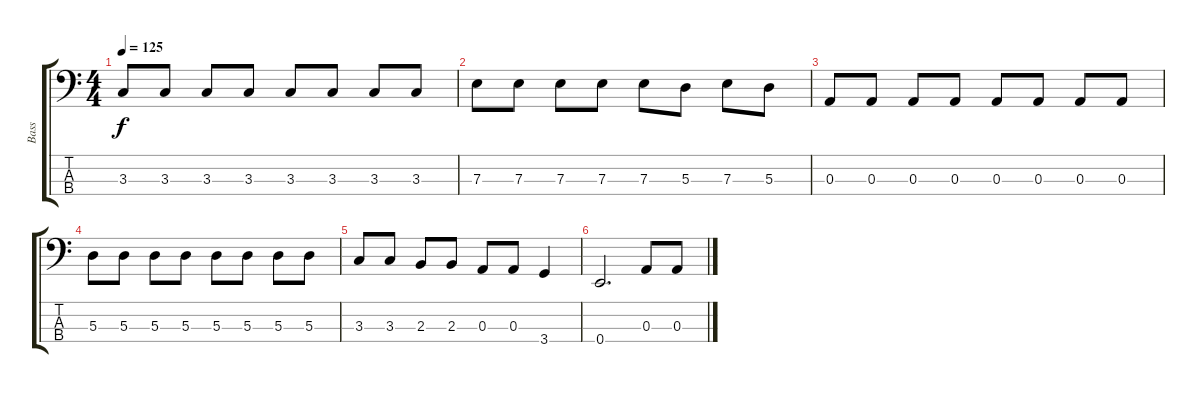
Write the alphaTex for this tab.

\track ("Bass" "Bass") {instrument electricbassfinger}
\staff {score tabs}
\tuning (G2 D2 A1 E1) {hide}
\ts (4 4)
\tempo 125
\clef f4
\ks c
3.3.8{dy f} 3.3.8 3.3.8 3.3.8 3.3.8 3.3.8 3.3.8 3.3.8 |
7.3.8 7.3.8 7.3.8 7.3.8 7.3.8 5.3.8 7.3.8 5.3.8 |
0.3.8 0.3.8 0.3.8 0.3.8 0.3.8 0.3.8 0.3.8 0.3.8 |
5.3.8 5.3.8 5.3.8 5.3.8 5.3.8 5.3.8 5.3.8 5.3.8 |
3.3.8 3.3.8 2.3.8 2.3.8 0.3.8 0.3.8 3.4.4 |
0.4.2{d} 0.3.8 0.3.8
